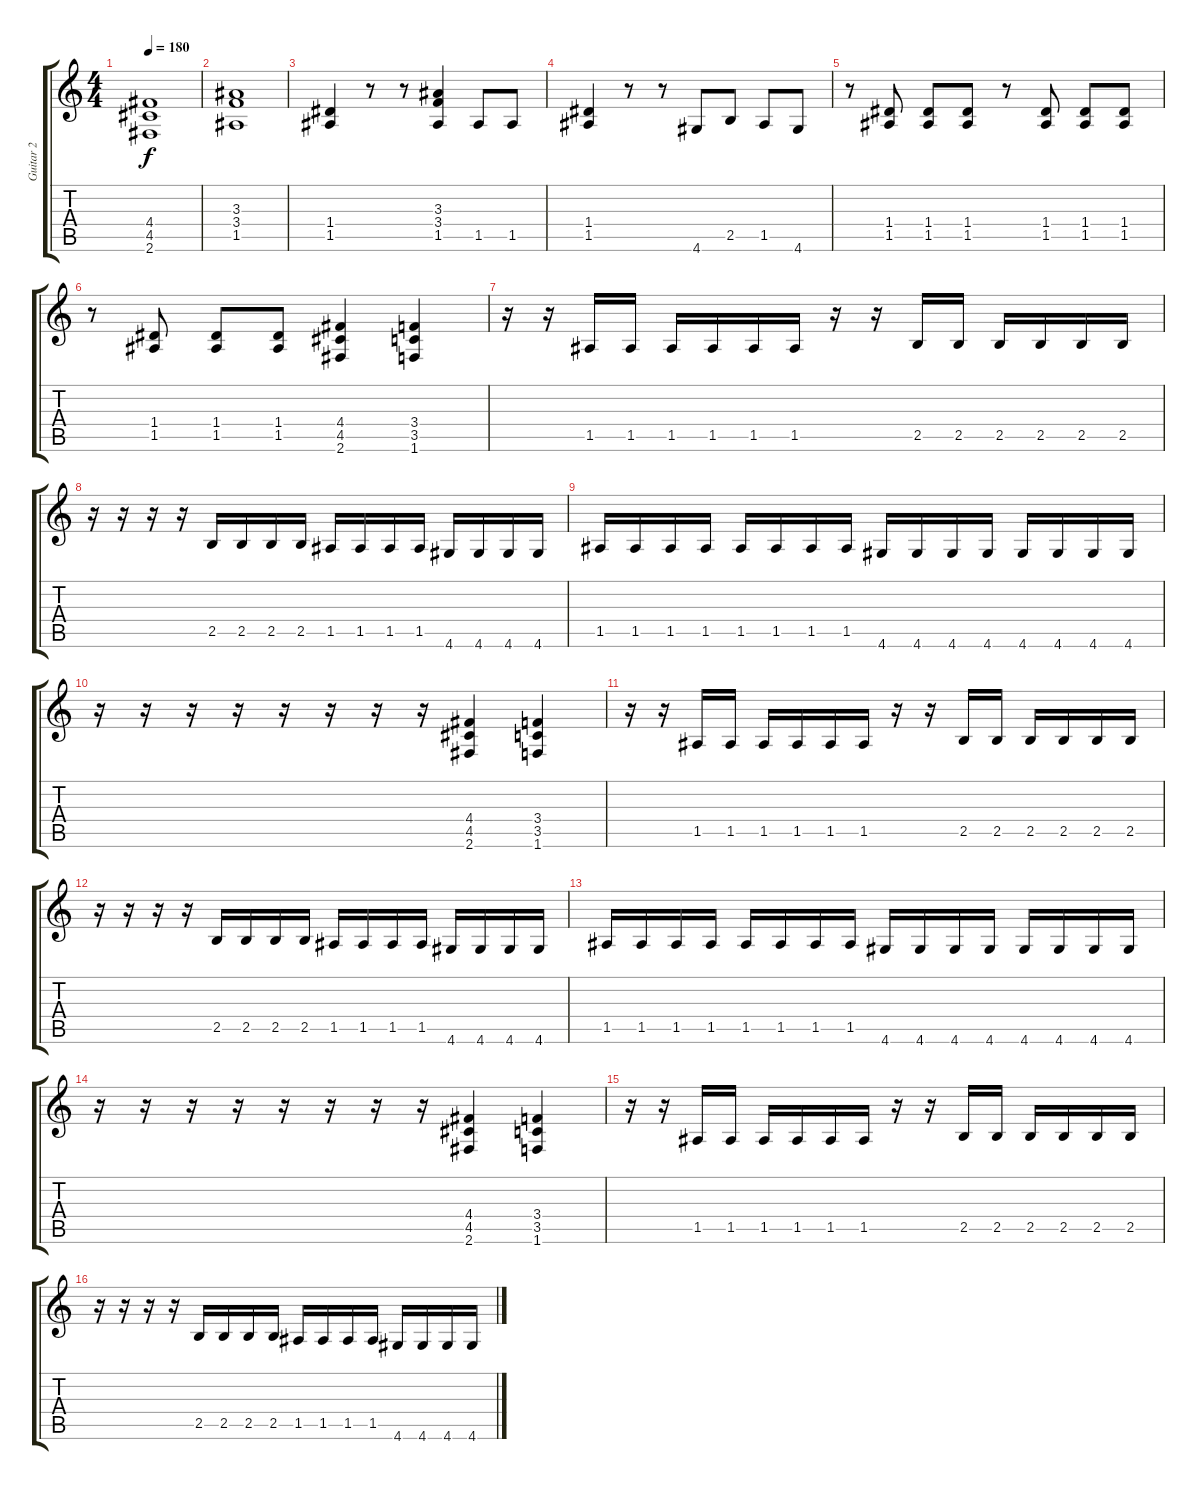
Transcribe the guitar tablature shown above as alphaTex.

\track ("Guitar 2" "Guitar 2") {instrument distortionguitar}
\staff {score tabs}
\tuning (E4 B3 G3 D3 A2 E2) {hide}
\ts (4 4)
\tempo 180
\clef g2
\ks c
(4.4 4.5 2.6).1{dy f} |
(3.3 3.4 1.5).1 |
(1.4 1.5).4 r.8 r.8 (3.3 3.4 1.5).4 1.5.8 1.5.8 |
(1.4 1.5).4 r.8 r.8 4.6.8 2.5.8 1.5.8 4.6.8 |
r.8 (1.4 1.5).8 (1.4 1.5).8 (1.4 1.5).8 r.8 (1.4 1.5).8 (1.4 1.5).8 (1.4 1.5).8 |
r.8 (1.4 1.5).8 (1.4 1.5).8 (1.4 1.5).8 (4.4 4.5 2.6).4 (3.4 3.5 1.6).4 |
r.16 r.16 1.5.16 1.5.16 1.5.16 1.5.16 1.5.16 1.5.16 r.16 r.16 2.5.16 2.5.16 2.5.16 2.5.16 2.5.16 2.5.16 |
r.16 r.16 r.16 r.16 2.5.16 2.5.16 2.5.16 2.5.16 1.5.16 1.5.16 1.5.16 1.5.16 4.6.16 4.6.16 4.6.16 4.6.16 |
1.5.16 1.5.16 1.5.16 1.5.16 1.5.16 1.5.16 1.5.16 1.5.16 4.6.16 4.6.16 4.6.16 4.6.16 4.6.16 4.6.16 4.6.16 4.6.16 |
r.16 r.16 r.16 r.16 r.16 r.16 r.16 r.16 (4.4 4.5 2.6).4 (3.4 3.5 1.6).4 |
r.16 r.16 1.5.16 1.5.16 1.5.16 1.5.16 1.5.16 1.5.16 r.16 r.16 2.5.16 2.5.16 2.5.16 2.5.16 2.5.16 2.5.16 |
r.16 r.16 r.16 r.16 2.5.16 2.5.16 2.5.16 2.5.16 1.5.16 1.5.16 1.5.16 1.5.16 4.6.16 4.6.16 4.6.16 4.6.16 |
1.5.16 1.5.16 1.5.16 1.5.16 1.5.16 1.5.16 1.5.16 1.5.16 4.6.16 4.6.16 4.6.16 4.6.16 4.6.16 4.6.16 4.6.16 4.6.16 |
r.16 r.16 r.16 r.16 r.16 r.16 r.16 r.16 (4.4 4.5 2.6).4 (3.4 3.5 1.6).4 |
r.16 r.16 1.5.16 1.5.16 1.5.16 1.5.16 1.5.16 1.5.16 r.16 r.16 2.5.16 2.5.16 2.5.16 2.5.16 2.5.16 2.5.16 |
r.16 r.16 r.16 r.16 2.5.16 2.5.16 2.5.16 2.5.16 1.5.16 1.5.16 1.5.16 1.5.16 4.6.16 4.6.16 4.6.16 4.6.16
